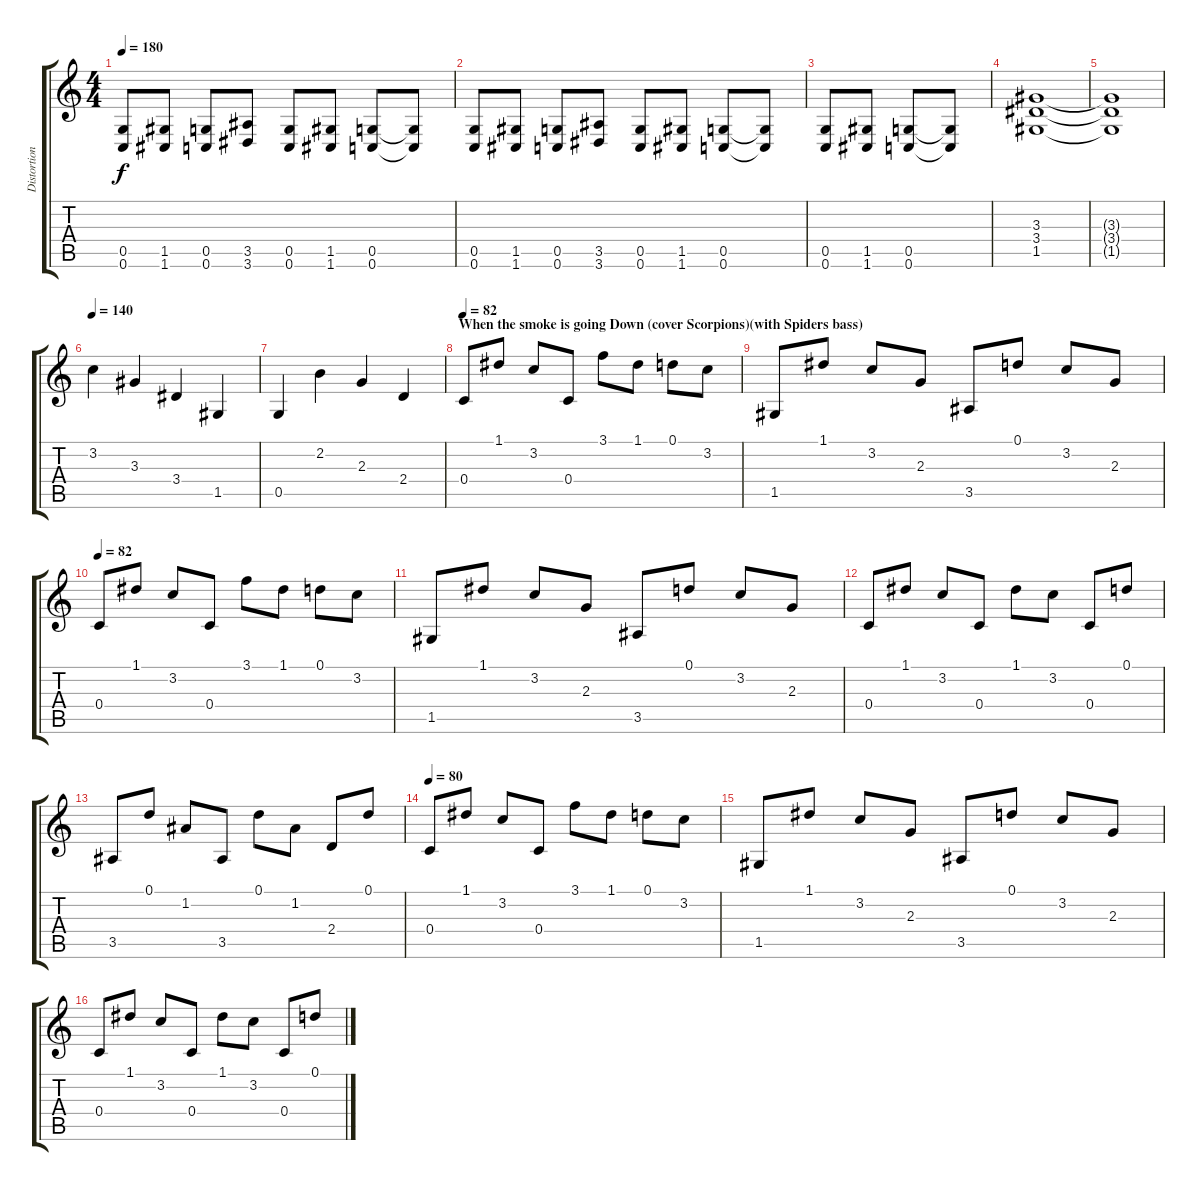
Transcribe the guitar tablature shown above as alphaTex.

\track ("Distortion Guitar" "Distortion") {instrument distortionguitar}
\staff {score tabs}
\tuning (D4 A3 F3 C3 G2 C2) {hide}
\ts (4 4)
\tempo 180
\clef g2
\ks c
(0.5 0.6).8{dy f} (1.5 1.6).8 (0.5 0.6).8 (3.5 3.6).8 (0.5 0.6).8 (1.5 1.6).8 (0.5 0.6).8 (0.5{t} 0.6{t}).8 |
(0.5 0.6).8 (1.5 1.6).8 (0.5 0.6).8 (3.5 3.6).8 (0.5 0.6).8 (1.5 1.6).8 (0.5 0.6).8 (0.5{t} 0.6{t}).8 |
(0.5 0.6).8 (1.5 1.6).8 (0.5 0.6).8 (0.5{t} 0.6{t}).8 |
(3.3 3.4 1.5).1 |
(3.3{t} 3.4{t} 1.5{t}).1 |
\tempo 140
3.2.4{instrument acousticguitarsteel} 3.3.4 3.4.4 1.5.4 |
0.5.4 2.2.4 2.3.4 2.4.4 |
\section ("" "When the smoke is going Down (cover Scorpions)(with Spiders bass)")
\tempo 82
0.4.8{instrument acousticguitarsteel} 1.1.8 3.2.8 0.4.8 3.1.8 1.1.8 0.1.8 3.2.8 |
1.5.8 1.1.8 3.2.8 2.3.8 3.5.8 0.1.8 3.2.8 2.3.8 |
\tempo 82
0.4.8 1.1.8 3.2.8 0.4.8 3.1.8 1.1.8 0.1.8 3.2.8 |
1.5.8 1.1.8 3.2.8 2.3.8 3.5.8 0.1.8 3.2.8 2.3.8 |
0.4.8 1.1.8 3.2.8 0.4.8 1.1.8 3.2.8 0.4.8 0.1.8 |
3.5.8 0.1.8 1.2.8 3.5.8 0.1.8 1.2.8 2.4.8 0.1.8 |
\tempo 80
0.4.8 1.1.8 3.2.8 0.4.8 3.1.8 1.1.8 0.1.8 3.2.8 |
1.5.8 1.1.8 3.2.8 2.3.8 3.5.8 0.1.8 3.2.8 2.3.8 |
0.4.8 1.1.8 3.2.8 0.4.8 1.1.8 3.2.8 0.4.8 0.1.8
